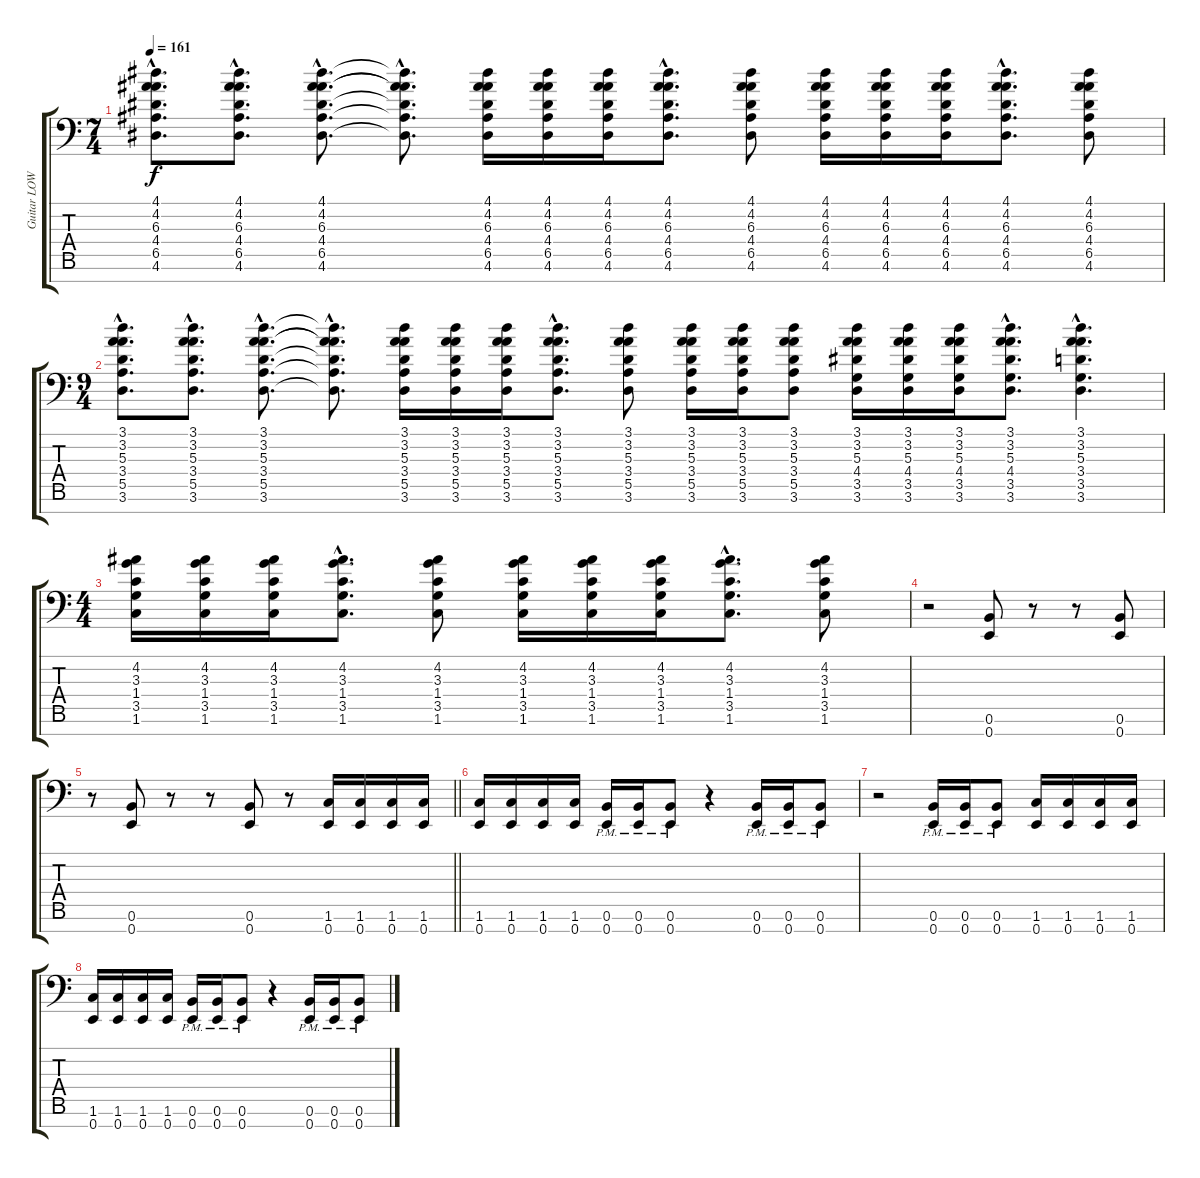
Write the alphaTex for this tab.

\track ("Guitar LOW LEFT" "Guitar LOW") {instrument distortionguitar}
\staff {score tabs}
\tuning (B3 Gb3 E3 B2 E2 B1 E1) {hide}
\ts (7 4)
\tempo 161
\clef f4
\ks c
(4.1{hac} 4.2{hac} 6.3{hac} 4.4{hac} 6.5{hac} 4.6{hac}).8{d dy f} (4.1{hac} 4.2{hac} 6.3{hac} 4.4{hac} 6.5{hac} 4.6{hac}).8{d} (4.1{hac} 4.2{hac} 6.3{hac} 4.4{hac} 6.5{hac} 4.6{hac}).8{d} (4.1{hac t} 4.2{hac t} 6.3{hac t} 4.4{hac t} 6.5{hac t} 4.6{hac t}).8{d} (4.1 4.2 6.3 4.4 6.5 4.6).16 (4.1 4.2 6.3 4.4 6.5 4.6).16 (4.1 4.2 6.3 4.4 6.5 4.6).16 (4.1{hac} 4.2{hac} 6.3{hac} 4.4{hac} 6.5{hac} 4.6{hac}).8{d} (4.1 4.2 6.3 4.4 6.5 4.6).8 (4.1 4.2 6.3 4.4 6.5 4.6).16 (4.1 4.2 6.3 4.4 6.5 4.6).16 (4.1 4.2 6.3 4.4 6.5 4.6).16 (4.1{hac} 4.2{hac} 6.3{hac} 4.4{hac} 6.5{hac} 4.6{hac}).8{d} (4.1 4.2 6.3 4.4 6.5 4.6).8 |
\ts (9 4)
(3.1{hac} 3.2{hac} 5.3{hac} 3.4{hac} 5.5{hac} 3.6{hac}).8{d} (3.1{hac} 3.2{hac} 5.3{hac} 3.4{hac} 5.5{hac} 3.6{hac}).8{d} (3.1{hac} 3.2{hac} 5.3{hac} 3.4{hac} 5.5{hac} 3.6{hac}).8{d} (3.1{hac t} 3.2{hac t} 5.3{hac t} 3.4{hac t} 5.5{hac t} 3.6{hac t}).8{d} (3.1 3.2 5.3 3.4 5.5 3.6).16 (3.1 3.2 5.3 3.4 5.5 3.6).16 (3.1 3.2 5.3 3.4 5.5 3.6).16 (3.1{hac} 3.2{hac} 5.3{hac} 3.4{hac} 5.5{hac} 3.6{hac}).8{d} (3.1 3.2 5.3 3.4 5.5 3.6).8 (3.1 3.2 5.3 3.4 5.5 3.6).16 (3.1 3.2 5.3 3.4 5.5 3.6).16 (3.1 3.2 5.3 3.4 5.5 3.6).8 (3.1 3.2 5.3 4.4 3.5 3.6).16 (3.1 3.2 5.3 4.4 3.5 3.6).16 (3.1 3.2 5.3 4.4 3.5 3.6).16 (3.1{hac} 3.2{hac} 5.3{hac} 4.4{hac} 3.5{hac} 3.6{hac}).8{d} (3.1{hac} 3.2{hac} 5.3{hac} 3.4{hac} 3.5{hac} 3.6{hac}).4{d} |
\ts (4 4)
(4.2 3.3 1.4 3.5 1.6).16 (4.2 3.3 1.4 3.5 1.6).16 (4.2 3.3 1.4 3.5 1.6).16 (4.2{hac} 3.3{hac} 1.4{hac} 3.5{hac} 1.6{hac}).8{d} (4.2 3.3 1.4 3.5 1.6).8 (4.2 3.3 1.4 3.5 1.6).16 (4.2 3.3 1.4 3.5 1.6).16 (4.2 3.3 1.4 3.5 1.6).16 (4.2{hac} 3.3{hac} 1.4{hac} 3.5{hac} 1.6{hac}).8{d} (4.2 3.3 1.4 3.5 1.6).8 |
r.2 (0.6 0.7).8 r.8 r.8 (0.6 0.7).8 |
\barLineRight lightlight
r.8 (0.6 0.7).8 r.8 r.8 (0.6 0.7).8 r.8 (1.6 0.7).16 (1.6 0.7).16 (1.6 0.7).16 (1.6 0.7).16 |
\section ("" "")
(1.6 0.7).16 (1.6 0.7).16 (1.6 0.7).16 (1.6 0.7).16 (0.6{pm} 0.7{pm}).16 (0.6{pm} 0.7{pm}).16 (0.6{pm} 0.7{pm}).8 r.4 (0.6{pm} 0.7{pm}).16 (0.6{pm} 0.7{pm}).16 (0.6{pm} 0.7{pm}).8 |
r.2 (0.6{pm} 0.7{pm}).16 (0.6{pm} 0.7{pm}).16 (0.6{pm} 0.7{pm}).8 (1.6 0.7).16 (1.6 0.7).16 (1.6 0.7).16 (1.6 0.7).16 |
(1.6 0.7).16 (1.6 0.7).16 (1.6 0.7).16 (1.6 0.7).16 (0.6{pm} 0.7{pm}).16 (0.6{pm} 0.7{pm}).16 (0.6{pm} 0.7{pm}).8 r.4 (0.6{pm} 0.7{pm}).16 (0.6{pm} 0.7{pm}).16 (0.6{pm} 0.7{pm}).8
